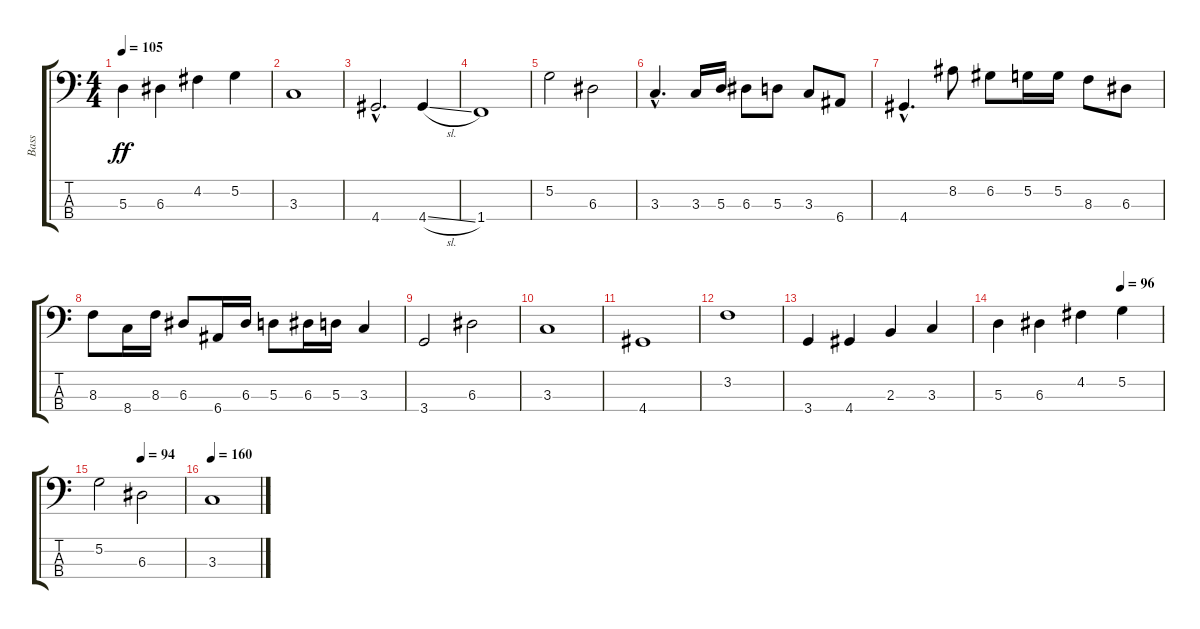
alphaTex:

\track ("Bass" "Bass") {instrument electricbassfinger}
\staff {score tabs}
\tuning (G2 D2 A1 E1) {hide}
\ts (4 4)
\tempo 105
\clef f4
\ks c
5.3.4{dy ff} 6.3.4 4.2.4 5.2.4 |
3.3.1 |
4.4{hac}.2{d} 4.4{sl}.4 |
1.4.1 |
5.2.2 6.3.2 |
3.3{hac}.4{d} 3.3.16 5.3.16 6.3.8 5.3.8 3.3.8 6.4.8 |
4.4{hac}.4{d} 8.2.8 6.2.8 5.2.16 5.2.16 8.3.8 6.3.8 |
8.3.8 8.4.16 8.3.16 6.3.8 6.4.16 6.3.16 5.3.8 6.3.16 5.3.16 3.3.4 |
3.4.2 6.3.2 |
3.3.1 |
4.4.1 |
3.2.1 |
3.4.4 4.4.4 2.3.4 3.3.4 |
\tempo (96 0.75)
5.3.4 6.3.4 4.2.4 5.2.4 |
\tempo (94 0.5)
5.2.2 6.3.2 |
\tempo 160
3.3.1
